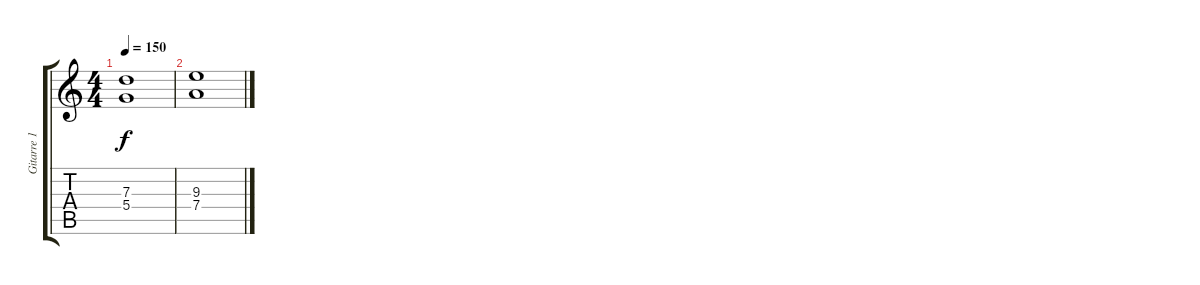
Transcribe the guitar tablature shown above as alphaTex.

\track ("Gitarre 1" "Gitarre 1") {instrument distortionguitar}
\staff {score tabs}
\tuning (E4 B3 G3 D3 A2 E2) {hide}
\ts (4 4)
\tempo 150
\clef g2
\ks c
(7.3 5.4).1{dy f} |
(9.3 7.4).1
